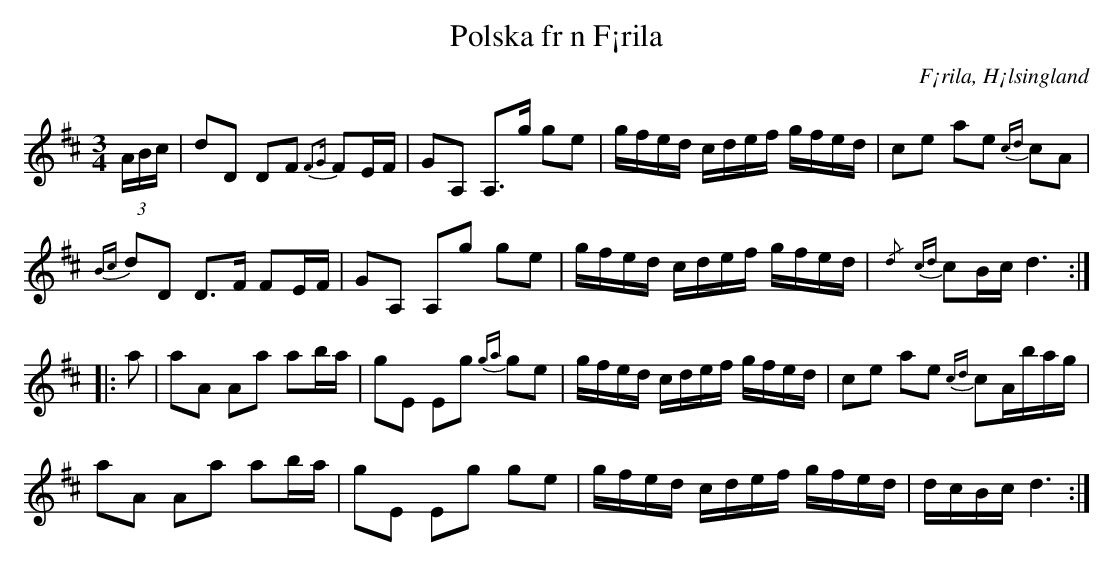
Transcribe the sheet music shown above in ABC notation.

X:1
T:Polska fr n F¡rila
O:F¡rila, H¡lsingland
M:3/4
L:1/16
U:t=turn
K:D
(3ABc | d2D2 D2F2 {F2G}F2EF | G2A,2 A,2>g2 g2e2 | gfed cdef gfed | c2e2 a2e2 {cd}c2A2 |
{Bc}d2D2 D2>F2 F2EF | G2A,2 A,2g2 g2e2 | gfed cdef gfed | {/d}{cd}c2Bc d6 ::
a2 | a2A2 A2a2 a2ba | g2E2 E2g2 {ga}g2e2 | gfed cdef gfed | c2e2 a2e2 {cd}c2A5/6b3/6a2/6g2/6 |
a2A2 A2a2 a2ba | g2E2 E2g2 g2e2 | gfed cdef gfed | dcBc d6 :|
